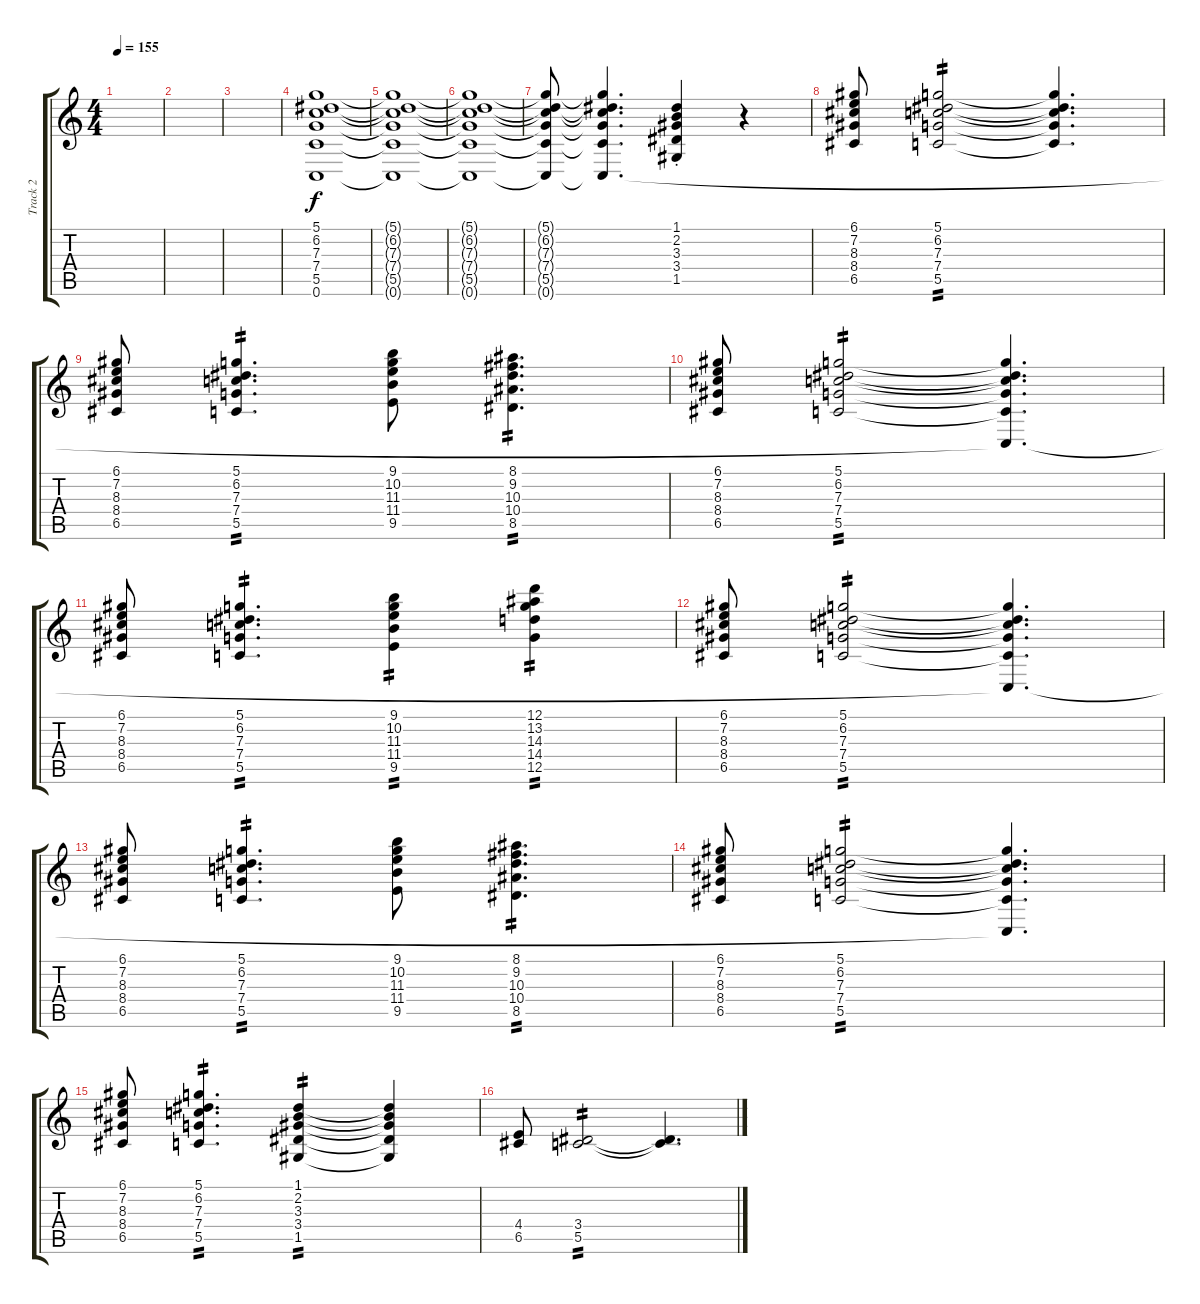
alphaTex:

\track ("Track 2" "Track 2") {instrument distortionguitar}
\staff {score tabs}
\tuning (D4 A3 F3 C3 G2 C2) {hide}
\ts (4 4)
\tempo 155
\clef g2
\ks c
|
|
|
(5.1 6.2 7.3 7.4 5.5 0.6).1 |
(5.1{t} 6.2{t} 7.3{t} 7.4{t} 5.5{t} 0.6{t}).1 |
(5.1{t} 6.2{t} 7.3{t} 7.4{t} 5.5{t} 0.6{t}).1 |
(5.1{t} 6.2{t} 7.3{t} 7.4{t} 5.5{t} 0.6{t}).8 (5.1{t} 6.2{t} 7.3{t} 7.4{t} 5.5{t} 0.6{t}).4{d} (1.1{st} 2.2{st} 3.3{st} 3.4{st} 1.5{st}).4 r.4 |
(6.1 7.2 8.3 8.4 6.5).8 (5.1 6.2 7.3 7.4 5.5).2{tp 2} (5.1{t} 6.2{t} 7.3{t} 7.4{t} 5.5{t}).4{d} |
(6.1 7.2 8.3 8.4 6.5).8 (5.1 6.2 7.3 7.4 5.5).4{d tp 2} (9.1 10.2 11.3 11.4 9.5).8 (8.1 9.2 10.3 10.4 8.5).4{d tp 2} |
(6.1 7.2 8.3 8.4 6.5).8 (5.1 6.2 7.3 7.4 5.5).2{tp 2} (5.1{t} 6.2{t} 7.3{t} 7.4{t} 5.5{t} 0.6{t}).4{d} |
(6.1 7.2 8.3 8.4 6.5).8 (5.1 6.2 7.3 7.4 5.5).4{d tp 2} (9.1 10.2 11.3 11.4 9.5).4{tp 2} (12.1 13.2 14.3 14.4 12.5).4{tp 2} |
(6.1 7.2 8.3 8.4 6.5).8 (5.1 6.2 7.3 7.4 5.5).2{tp 2} (5.1{t} 6.2{t} 7.3{t} 7.4{t} 5.5{t} 0.6{t}).4{d} |
(6.1 7.2 8.3 8.4 6.5).8 (5.1 6.2 7.3 7.4 5.5).4{d tp 2} (9.1 10.2 11.3 11.4 9.5).8 (8.1 9.2 10.3 10.4 8.5).4{d tp 2} |
(6.1 7.2 8.3 8.4 6.5).8 (5.1 6.2 7.3 7.4 5.5).2{tp 2} (5.1{t} 6.2{t} 7.3{t} 7.4{t} 5.5{t} 0.6{t}).4{d} |
(6.1 7.2 8.3 8.4 6.5).8 (5.1 6.2 7.3 7.4 5.5).4{d tp 2} (1.1 2.2 3.3 3.4 1.5).4{tp 2} (1.1{t} 2.2{t} 3.3{t} 3.4{t} 1.5{t}).4 |
(4.4 6.5).8 (3.4 5.5).2{tp 2} (3.4{t} 5.5{t}).4{d}
